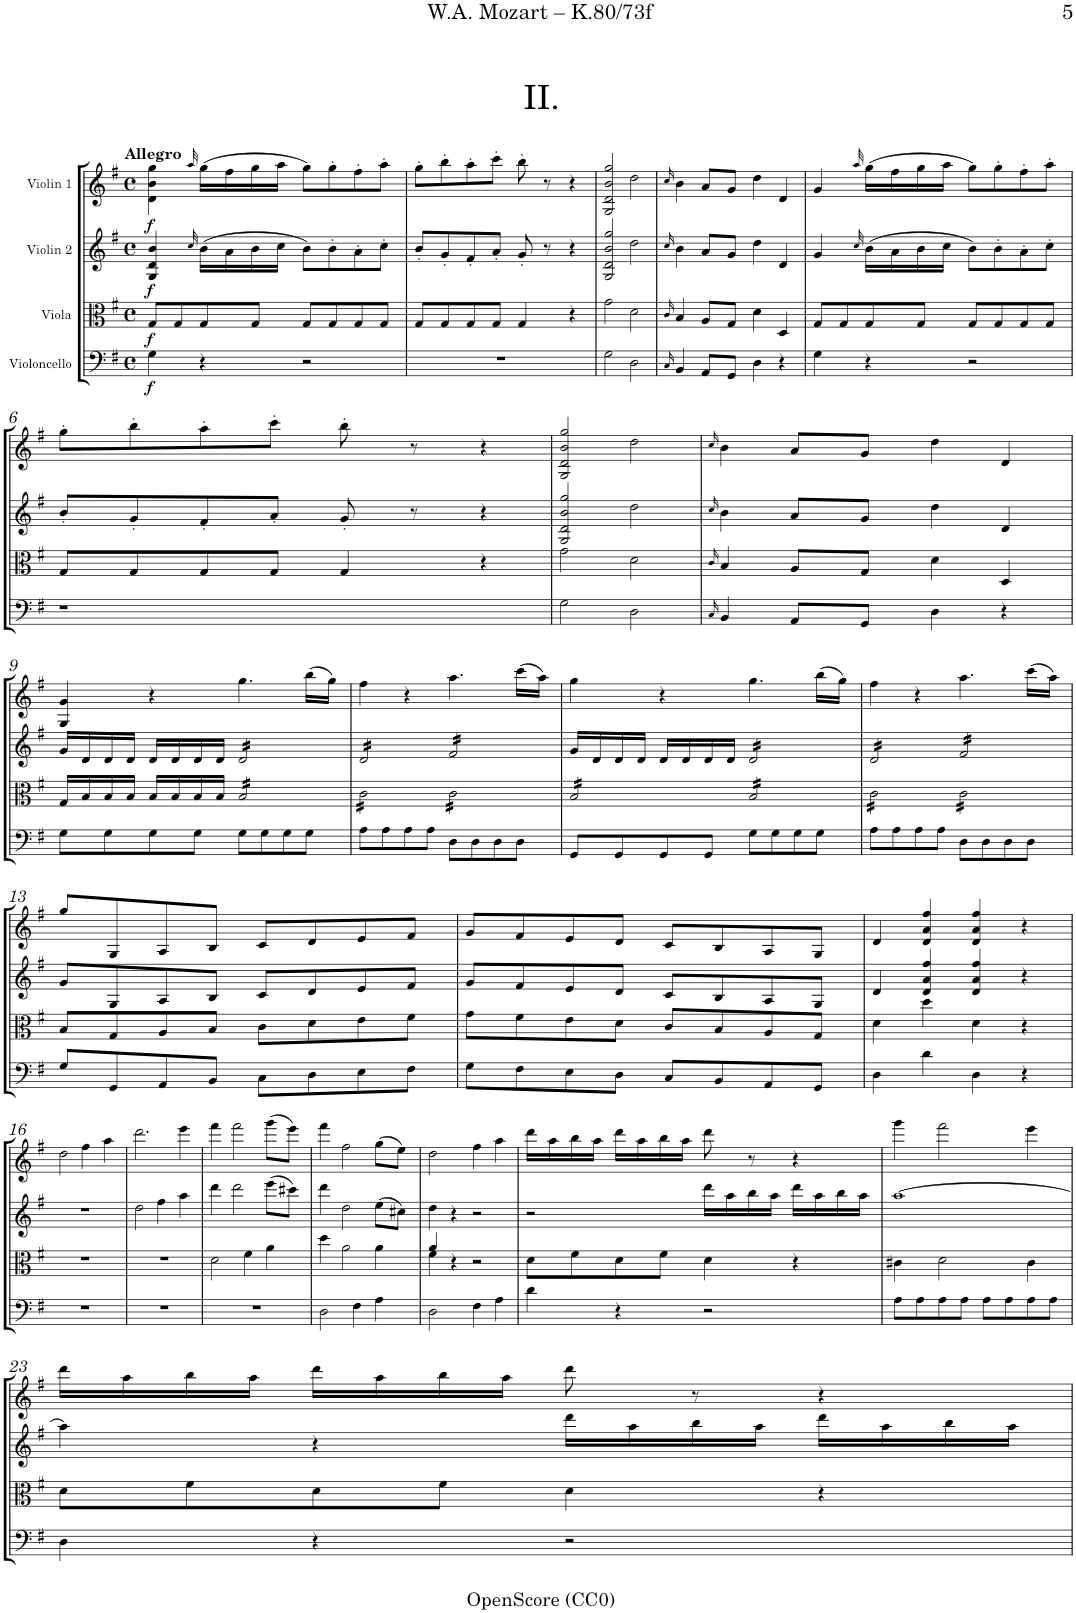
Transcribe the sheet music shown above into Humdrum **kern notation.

**kern	**dynam	**kern	**dynam	**kern	**dynam	**kern	**dynam
*part4	*part4	*part3	*part3	*part2	*part2	*part1	*part1
*staff4	*staff4	*staff3	*staff3	*staff2	*staff2	*staff1	*staff1
*I"Violoncello	*	*I"Viola	*	*I"Violin 2	*	*I"Violin 1	*
*I'Vc	*	*I'Vla	*	*I'Vln	*	*I'Vln	*
!!LO:PB:g=z
*clefF4	*	*clefC3	*	*clefG2	*	*clefG2	*
*k[f#]	*	*k[f#]	*	*k[f#]	*	*k[f#]	*
*M4/4	*	*M4/4	*	*M4/4	*	*M4/4	*
*met(c)	*	*met(c)	*	*met(c)	*	*met(c)	*
=1	=1	=1	=1	=1	=1	=1	=1
!	!	!	!	!	!	!LO:TX:a:t=II.	!
!	!	!	!	!	!	!LO:TX:a:B:t=Allegro	!
!	!LO:DY:b	!	!LO:DY:b	!	!LO:DY:b	!	!LO:DY:b
4G\	f	8G/L	f	4G/ 4d/ 4b/	f	4d\ 4b\ 4gg\	f
.	.	8G/	.	.	.	.	.
.	.	.	.	32qcc/	.	32qaa/	.
4r	.	8G/	.	(16b\LL	.	(16gg\LL	.
.	.	.	.	16a\	.	16ff#\	.
.	.	8G/J	.	16b\	.	16gg\	.
.	.	.	.	16cc\JJ	.	16aa\JJ	.
2r	.	8G/L	.	8b\L)	.	8gg\L)	.
.	.	8G/	.	8b'\	.	8gg'\	.
.	.	8G/	.	8a'\	.	8ff#'\	.
.	.	8G/J	.	8cc'\J	.	8aa'\J	.
=2	=2	=2	=2	=2	=2	=2	=2
1r	.	8G/L	.	8b'/L	.	8gg'\L	.
.	.	8G/	.	8g'/	.	8bb'\	.
.	.	8G/	.	8f#'/	.	8aa'\	.
.	.	8G/J	.	8a'/J	.	8ccc'\J	.
.	.	4G/	.	8g'/	.	8bb'\	.
.	.	.	.	8r	.	8r	.
.	.	4r	.	4r	.	4r	.
=3	=3	=3	=3	=3	=3	=3	=3
2G\	.	2g\	.	2G/ 2d/ 2b/ 2gg/	.	2G/ 2d/ 2b/ 2gg/	.
2D\	.	2d\	.	2dd\	.	2dd\	.
=4	=4	=4	=4	=4	=4	=4	=4
16qC/	.	16qc/	.	16qcc/	.	16qcc/	.
4BB/	.	4B/	.	4b\	.	4b\	.
8AA/L	.	8A/L	.	8a/L	.	8a/L	.
8GG/J	.	8G/J	.	8g/J	.	8g/J	.
4D\	.	4d\	.	4dd\	.	4dd\	.
4r	.	4D/	.	4d/	.	4d/	.
=5	=5	=5	=5	=5	=5	=5	=5
4G\	.	8G/L	.	4g/	.	4g/	.
.	.	8G/	.	.	.	.	.
.	.	.	.	32qcc/	.	32qaa/	.
4r	.	8G/	.	(16b\LL	.	(16gg\LL	.
.	.	.	.	16a\	.	16ff#\	.
.	.	8G/J	.	16b\	.	16gg\	.
.	.	.	.	16cc\JJ	.	16aa\JJ	.
2r	.	8G/L	.	8b\L)	.	8gg\L)	.
.	.	8G/	.	8b'\	.	8gg'\	.
.	.	8G/	.	8a'\	.	8ff#'\	.
.	.	8G/J	.	8cc'\J	.	8aa'\J	.
!!LO:LB:g=z
=6	=6	=6	=6	=6	=6	=6	=6
1r	.	8G/L	.	8b'/L	.	8gg'\L	.
.	.	8G/	.	8g'/	.	8bb'\	.
.	.	8G/	.	8f#'/	.	8aa'\	.
.	.	8G/J	.	8a'/J	.	8ccc'\J	.
.	.	4G/	.	8g'/	.	8bb'\	.
.	.	.	.	8r	.	8r	.
.	.	4r	.	4r	.	4r	.
=7	=7	=7	=7	=7	=7	=7	=7
2G\	.	2g\	.	2G/ 2d/ 2b/ 2gg/	.	2G/ 2d/ 2b/ 2gg/	.
2D\	.	2d\	.	2dd\	.	2dd\	.
=8	=8	=8	=8	=8	=8	=8	=8
16qC/	.	16qc/	.	16qcc/	.	16qcc/	.
4BB/	.	4B/	.	4b\	.	4b\	.
8AA/L	.	8A/L	.	8a/L	.	8a/L	.
8GG/J	.	8G/J	.	8g/J	.	8g/J	.
4D\	.	4d\	.	4dd\	.	4dd\	.
4r	.	4D/	.	4d/	.	4d/	.
!!LO:LB:g=z
=9	=9	=9	=9	=9	=9	=9	=9
8G\L	.	16G/LL	.	16g/LL	.	4G/ 4g/	.
.	.	16B/	.	16d/	.	.	.
8G\	.	16B/	.	16d/	.	.	.
.	.	16B/JJ	.	16d/JJ	.	.	.
8G\	.	16B/LL	.	16d/LL	.	4r	.
.	.	16B/	.	16d/	.	.	.
8G\J	.	16B/	.	16d/	.	.	.
.	.	16B/JJ	.	16d/JJ	.	.	.
*	*	*tremolo	*	*	*	*	*
*	*	*	*	*tremolo	*	*	*
8G\L	.	16B/LL	.	16d/LL	.	4.gg\	.
.	.	16B/	.	16d/	.	.	.
8G\	.	16B/	.	16d/	.	.	.
.	.	16B/	.	16d/	.	.	.
8G\	.	16B/	.	16d/	.	.	.
.	.	16B/	.	16d/	.	.	.
8G\J	.	16B/	.	16d/	.	(16bb\LL	.
.	.	16B/JJ	.	16d/JJ	.	16gg\JJ)	.
=10	=10	=10	=10	=10	=10	=10	=10
8A\L	.	16c\LL	.	16d/LL	.	4ff#\	.
.	.	16c\	.	16d/	.	.	.
8A\	.	16c\	.	16d/	.	.	.
.	.	16c\	.	16d/	.	.	.
8A\	.	16c\	.	16d/	.	4r	.
.	.	16c\	.	16d/	.	.	.
8A\J	.	16c\	.	16d/	.	.	.
.	.	16c\JJ	.	16d/JJ	.	.	.
8D\L	.	16c\LL	.	16f#/LL	.	4.aa\	.
.	.	16c\	.	16f#/	.	.	.
8D\	.	16c\	.	16f#/	.	.	.
.	.	16c\	.	16f#/	.	.	.
8D\	.	16c\	.	16f#/	.	.	.
.	.	16c\	.	16f#/	.	.	.
8D\J	.	16c\	.	16f#/	.	(16ccc\LL	.
.	.	16c\JJ	.	16f#/JJ	.	16aa\JJ)	.
*	*	*	*	*Xtremolo	*	*	*
=11	=11	=11	=11	=11	=11	=11	=11
8GG/L	.	16B/LL	.	16g/LL	.	4gg\	.
.	.	16B/	.	16d/	.	.	.
8GG/	.	16B/	.	16d/	.	.	.
.	.	16B/	.	16d/JJ	.	.	.
8GG/	.	16B/	.	16d/LL	.	4r	.
.	.	16B/	.	16d/	.	.	.
8GG/J	.	16B/	.	16d/	.	.	.
.	.	16B/JJ	.	16d/JJ	.	.	.
*	*	*	*	*tremolo	*	*	*
8G\L	.	16B/LL	.	16d/LL	.	4.gg\	.
.	.	16B/	.	16d/	.	.	.
8G\	.	16B/	.	16d/	.	.	.
.	.	16B/	.	16d/	.	.	.
8G\	.	16B/	.	16d/	.	.	.
.	.	16B/	.	16d/	.	.	.
8G\J	.	16B/	.	16d/	.	(16bb\LL	.
.	.	16B/JJ	.	16d/JJ	.	16gg\JJ)	.
=12	=12	=12	=12	=12	=12	=12	=12
8A\L	.	16c\LL	.	16d/LL	.	4ff#\	.
.	.	16c\	.	16d/	.	.	.
8A\	.	16c\	.	16d/	.	.	.
.	.	16c\	.	16d/	.	.	.
8A\	.	16c\	.	16d/	.	4r	.
.	.	16c\	.	16d/	.	.	.
8A\J	.	16c\	.	16d/	.	.	.
.	.	16c\JJ	.	16d/JJ	.	.	.
8D\L	.	16c\LL	.	16f#/LL	.	4.aa\	.
.	.	16c\	.	16f#/	.	.	.
8D\	.	16c\	.	16f#/	.	.	.
.	.	16c\	.	16f#/	.	.	.
8D\	.	16c\	.	16f#/	.	.	.
.	.	16c\	.	16f#/	.	.	.
8D\J	.	16c\	.	16f#/	.	(16ccc\LL	.
.	.	16c\JJ	.	16f#/JJ	.	16aa\JJ)	.
*	*	*	*	*Xtremolo	*	*	*
*	*	*Xtremolo	*	*	*	*	*
!!LO:LB:g=z
=13	=13	=13	=13	=13	=13	=13	=13
8G/L	.	8B/L	.	8g/L	.	8gg/L	.
8GG/	.	8G/	.	8G/	.	8G/	.
8AA/	.	8A/	.	8A/	.	8A/	.
8BB/J	.	8B/J	.	8B/J	.	8B/J	.
8C\L	.	8c\L	.	8c/L	.	8c/L	.
8D\	.	8d\	.	8d/	.	8d/	.
8E\	.	8e\	.	8e/	.	8e/	.
8F#\J	.	8f#\J	.	8f#/J	.	8f#/J	.
=14	=14	=14	=14	=14	=14	=14	=14
8G\L	.	8g\L	.	8g/L	.	8g/L	.
8F#\	.	8f#\	.	8f#/	.	8f#/	.
8E\	.	8e\	.	8e/	.	8e/	.
8D\J	.	8d\J	.	8d/J	.	8d/J	.
8C/L	.	8c/L	.	8c/L	.	8c/L	.
8BB/	.	8B/	.	8B/	.	8B/	.
8AA/	.	8A/	.	8A/	.	8A/	.
8GG/J	.	8G/J	.	8G/J	.	8G/J	.
=15	=15	=15	=15	=15	=15	=15	=15
4D\	.	4d\	.	4d/	.	4d/	.
4d\	.	4dd\	.	4d/ 4a/ 4ff#/	.	4d/ 4a/ 4ff#/	.
4D\	.	4d\	.	4d/ 4a/ 4ff#/	.	4d/ 4a/ 4ff#/	.
4r	.	4r	.	4r	.	4r	.
!!LO:LB:g=z
=16	=16	=16	=16	=16	=16	=16	=16
1r	.	1r	.	1r	.	2dd\	.
.	.	.	.	.	.	4ff#\	.
.	.	.	.	.	.	4aa\	.
=17	=17	=17	=17	=17	=17	=17	=17
1r	.	1r	.	2dd\	.	2.ddd\	.
.	.	.	.	4ff#\	.	.	.
.	.	.	.	4aa\	.	4eee\	.
=18	=18	=18	=18	=18	=18	=18	=18
1r	.	2d\	.	4ddd\	.	4fff#\	.
.	.	.	.	2ddd\	.	2fff#\	.
.	.	4f#\	.	.	.	.	.
.	.	4a\	.	(8eee\L	.	(8ggg\L	.
.	.	.	.	8ccc#X\J)	.	8eee\J)	.
=19	=19	=19	=19	=19	=19	=19	=19
2D\	.	4dd\	.	4ddd\	.	4fff#\	.
.	.	2a\	.	2dd\	.	2ff#\	.
4F#\	.	.	.	.	.	.	.
4A\	.	4a\	.	(8ee\L	.	(8gg\L	.
.	.	.	.	8cc#X\J)	.	8ee\J)	.
=20	=20	=20	=20	=20	=20	=20	=20
*	*	*^	*	*	*	*	*
2D\	.	4a/	4f#\	.	4dd\	.	2dd\	.
.	.	4r	4ryy	.	4r	.	.	.
4F#\	.	2r	2ryy	.	2r	.	4ff#\	.
4A\	.	.	.	.	.	.	4aa\	.
*	*	*v	*v	*	*	*	*	*
=21	=21	=21	=21	=21	=21	=21	=21
4d\	.	8d\L	.	2r	.	16ddd\LL	.
.	.	.	.	.	.	16aa\	.
.	.	8f#\	.	.	.	16bb\	.
.	.	.	.	.	.	16aa\JJ	.
4r	.	8d\	.	.	.	16ddd\LL	.
.	.	.	.	.	.	16aa\	.
.	.	8f#\J	.	.	.	16bb\	.
.	.	.	.	.	.	16aa\JJ	.
2r	.	4d\	.	16ddd\LL	.	8ddd\	.
.	.	.	.	16aa\	.	.	.
.	.	.	.	16bb\	.	8r	.
.	.	.	.	16aa\JJ	.	.	.
.	.	4r	.	16ddd\LL	.	4r	.
.	.	.	.	16aa\	.	.	.
.	.	.	.	16bb\	.	.	.
.	.	.	.	16aa\JJ	.	.	.
=22	=22	=22	=22	=22	=22	=22	=22
8A\L	.	4c#X\	.	[>1aa	.	4ggg\	.
8A\	.	.	.	.	.	.	.
8A\	.	2d\	.	.	.	2fff#\	.
8A\J	.	.	.	.	.	.	.
8A\L	.	.	.	.	.	.	.
8A\	.	.	.	.	.	.	.
8A\	.	4c#\	.	.	.	4eee\	.
8A\J	.	.	.	.	.	.	.
!!LO:LB:g=z
=23	=23	=23	=23	=23	=23	=23	=23
4D\	.	8d\L	.	4aa\]	.	16ddd\LL	.
.	.	.	.	.	.	16aa\	.
.	.	8f#\	.	.	.	16bb\	.
.	.	.	.	.	.	16aa\JJ	.
4r	.	8d\	.	4r	.	16ddd\LL	.
.	.	.	.	.	.	16aa\	.
.	.	8f#\J	.	.	.	16bb\	.
.	.	.	.	.	.	16aa\JJ	.
2r	.	4d\	.	16ddd\LL	.	8ddd\	.
.	.	.	.	16aa\	.	.	.
.	.	.	.	16bb\	.	8r	.
.	.	.	.	16aa\JJ	.	.	.
.	.	4r	.	16ddd\LL	.	4r	.
.	.	.	.	16aa\	.	.	.
.	.	.	.	16bb\	.	.	.
.	.	.	.	16aa\JJ	.	.	.
=	=	=	=	=	=	=	=
*-	*-	*-	*-	*-	*-	*-	*-
